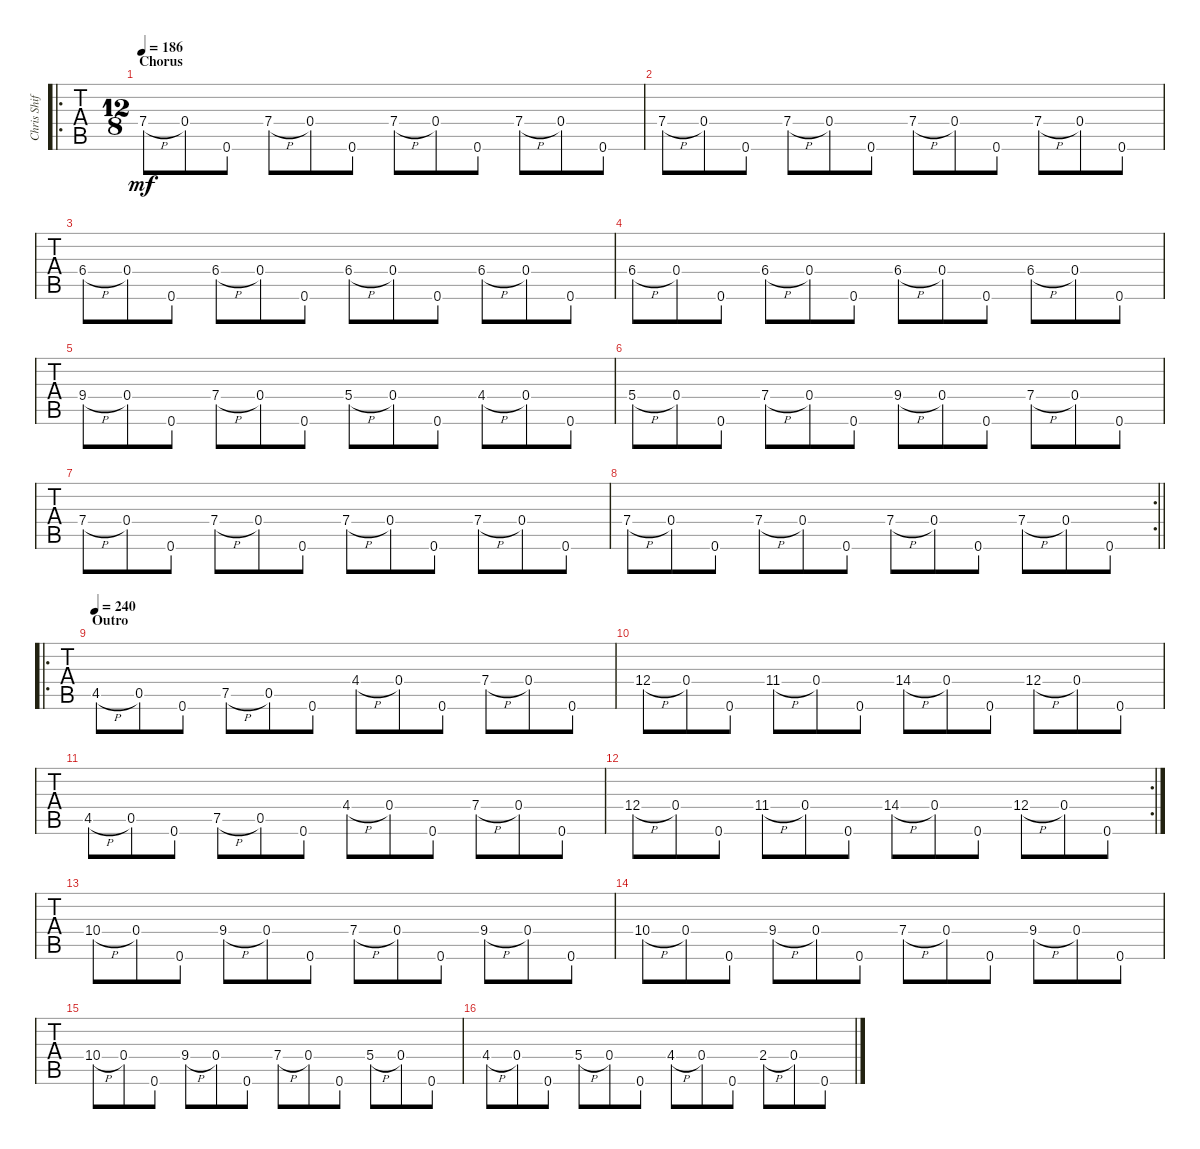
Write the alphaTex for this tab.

\track ("Chris Shiflett" "Chris Shif") {instrument acousticguitarsteel}
\staff {tabs}
\tuning (E4 B3 G3 D3 A2 D2) {hide}
\ro
\ts (12 8)
\section ("" "Chorus")
\tempo 186
\clef g2
\ks d
7.4{h}.8{dy mf} 0.4.8 0.6.8 7.4{h}.8 0.4.8 0.6.8 7.4{h}.8 0.4.8 0.6.8 7.4{h}.8 0.4.8 0.6.8 |
7.4{h}.8 0.4.8 0.6.8 7.4{h}.8 0.4.8 0.6.8 7.4{h}.8 0.4.8 0.6.8 7.4{h}.8 0.4.8 0.6.8 |
6.4{h}.8 0.4.8 0.6.8 6.4{h}.8 0.4.8 0.6.8 6.4{h}.8 0.4.8 0.6.8 6.4{h}.8 0.4.8 0.6.8 |
6.4{h}.8 0.4.8 0.6.8 6.4{h}.8 0.4.8 0.6.8 6.4{h}.8 0.4.8 0.6.8 6.4{h}.8 0.4.8 0.6.8 |
9.4{h}.8 0.4.8 0.6.8 7.4{h}.8 0.4.8 0.6.8 5.4{h}.8 0.4.8 0.6.8 4.4{h}.8 0.4.8 0.6.8 |
5.4{h}.8 0.4.8 0.6.8 7.4{h}.8 0.4.8 0.6.8 9.4{h}.8 0.4.8 0.6.8 7.4{h}.8 0.4.8 0.6.8 |
7.4{h}.8 0.4.8 0.6.8 7.4{h}.8 0.4.8 0.6.8 7.4{h}.8 0.4.8 0.6.8 7.4{h}.8 0.4.8 0.6.8 |
\rc 2
\barLineRight lightlight
7.4{h}.8 0.4.8 0.6.8 7.4{h}.8 0.4.8 0.6.8 7.4{h}.8 0.4.8 0.6.8 7.4{h}.8 0.4.8 0.6.8 |
\ro
\section ("" "Outro")
\tempo 240
4.5{h}.8 0.5.8 0.6.8 7.5{h}.8 0.5.8 0.6.8 4.4{h}.8 0.4.8 0.6.8 7.4{h}.8 0.4.8 0.6.8 |
12.4{h}.8 0.4.8 0.6.8 11.4{h}.8 0.4.8 0.6.8 14.4{h}.8 0.4.8 0.6.8 12.4{h}.8 0.4.8 0.6.8 |
4.5{h}.8 0.5.8 0.6.8 7.5{h}.8 0.5.8 0.6.8 4.4{h}.8 0.4.8 0.6.8 7.4{h}.8 0.4.8 0.6.8 |
\rc 2
12.4{h}.8 0.4.8 0.6.8 11.4{h}.8 0.4.8 0.6.8 14.4{h}.8 0.4.8 0.6.8 12.4{h}.8 0.4.8 0.6.8 |
10.4{h}.8 0.4.8 0.6.8 9.4{h}.8 0.4.8 0.6.8 7.4{h}.8 0.4.8 0.6.8 9.4{h}.8 0.4.8 0.6.8 |
10.4{h}.8 0.4.8 0.6.8 9.4{h}.8 0.4.8 0.6.8 7.4{h}.8 0.4.8 0.6.8 9.4{h}.8 0.4.8 0.6.8 |
10.4{h}.8 0.4.8 0.6.8 9.4{h}.8 0.4.8 0.6.8 7.4{h}.8 0.4.8 0.6.8 5.4{h}.8 0.4.8 0.6.8 |
4.4{h}.8 0.4.8 0.6.8 5.4{h}.8 0.4.8 0.6.8 4.4{h}.8 0.4.8 0.6.8 2.4{h}.8 0.4.8 0.6.8
